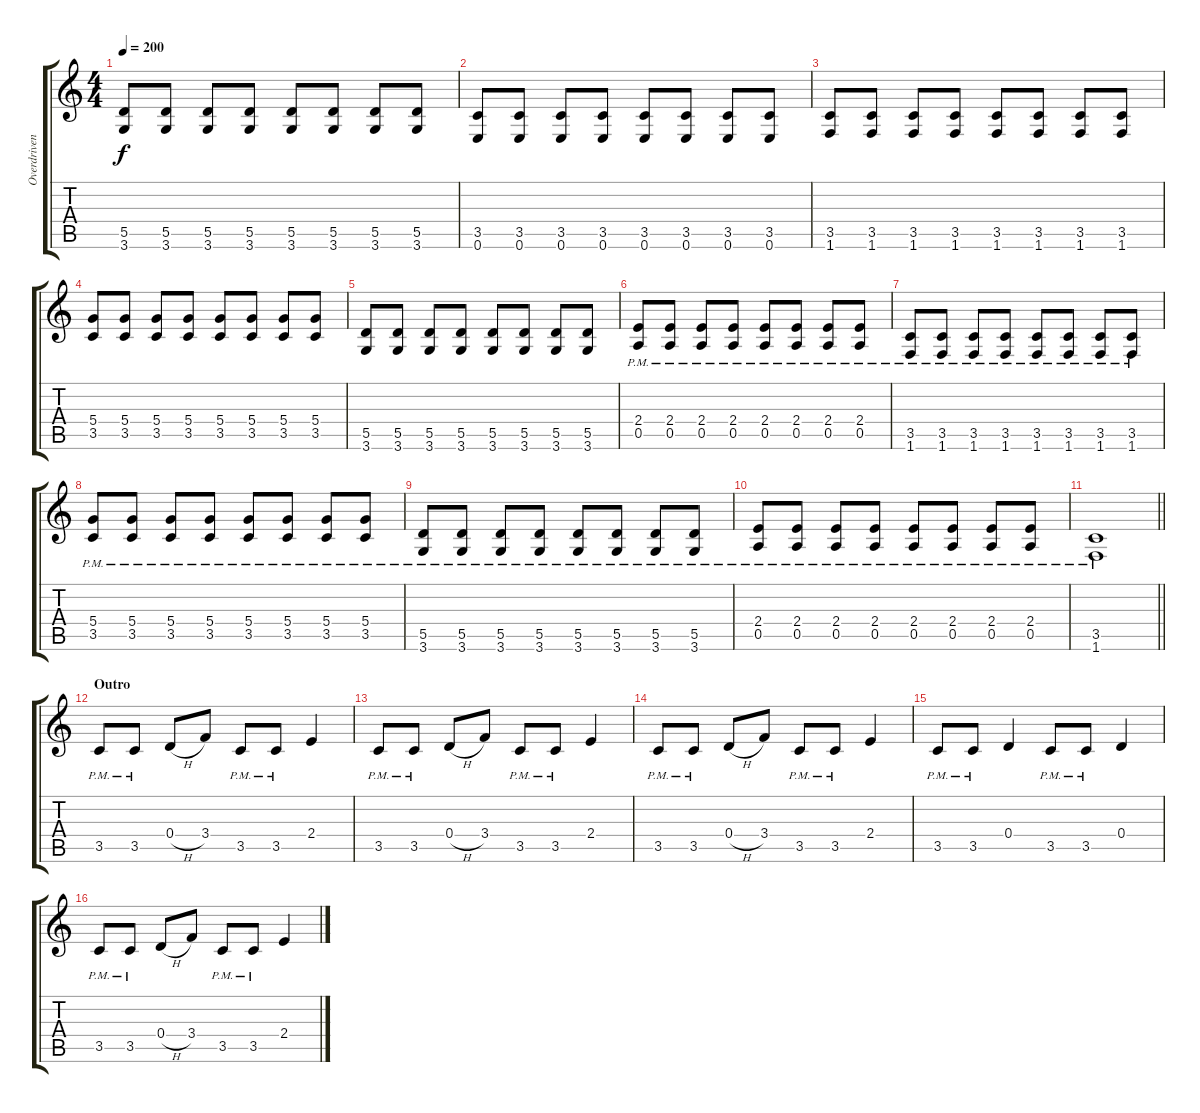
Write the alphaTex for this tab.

\track ("Overdriven Guitar (Tom)" "Overdriven") {instrument overdrivenguitar}
\staff {score tabs}
\tuning (E4 B3 G3 D3 A2 E2) {hide}
\ts (4 4)
\tempo 200
\clef g2
\ks c
(5.5 3.6).8{dy f} (5.5 3.6).8 (5.5 3.6).8 (5.5 3.6).8 (5.5 3.6).8 (5.5 3.6).8 (5.5 3.6).8 (5.5 3.6).8 |
(3.5 0.6).8 (3.5 0.6).8 (3.5 0.6).8 (3.5 0.6).8 (3.5 0.6).8 (3.5 0.6).8 (3.5 0.6).8 (3.5 0.6).8 |
(3.5 1.6).8 (3.5 1.6).8 (3.5 1.6).8 (3.5 1.6).8 (3.5 1.6).8 (3.5 1.6).8 (3.5 1.6).8 (3.5 1.6).8 |
(5.4 3.5).8 (5.4 3.5).8 (5.4 3.5).8 (5.4 3.5).8 (5.4 3.5).8 (5.4 3.5).8 (5.4 3.5).8 (5.4 3.5).8 |
(5.5 3.6).8 (5.5 3.6).8 (5.5 3.6).8 (5.5 3.6).8 (5.5 3.6).8 (5.5 3.6).8 (5.5 3.6).8 (5.5 3.6).8 |
(2.4{pm} 0.5{pm}).8 (2.4{pm} 0.5{pm}).8 (2.4{pm} 0.5{pm}).8 (2.4{pm} 0.5{pm}).8 (2.4{pm} 0.5{pm}).8 (2.4{pm} 0.5{pm}).8 (2.4{pm} 0.5{pm}).8 (2.4{pm} 0.5{pm}).8 |
(3.5{pm} 1.6{pm}).8 (3.5{pm} 1.6{pm}).8 (3.5{pm} 1.6{pm}).8 (3.5{pm} 1.6{pm}).8 (3.5{pm} 1.6{pm}).8 (3.5{pm} 1.6{pm}).8 (3.5{pm} 1.6{pm}).8 (3.5{pm} 1.6{pm}).8 |
(5.4{pm} 3.5{pm}).8 (5.4{pm} 3.5{pm}).8 (5.4{pm} 3.5{pm}).8 (5.4{pm} 3.5{pm}).8 (5.4{pm} 3.5{pm}).8 (5.4{pm} 3.5{pm}).8 (5.4{pm} 3.5{pm}).8 (5.4{pm} 3.5{pm}).8 |
(5.5{pm} 3.6{pm}).8 (5.5{pm} 3.6{pm}).8 (5.5{pm} 3.6{pm}).8 (5.5{pm} 3.6{pm}).8 (5.5{pm} 3.6{pm}).8 (5.5{pm} 3.6{pm}).8 (5.5{pm} 3.6{pm}).8 (5.5{pm} 3.6{pm}).8 |
(2.4{pm} 0.5{pm}).8 (2.4{pm} 0.5{pm}).8 (2.4{pm} 0.5{pm}).8 (2.4{pm} 0.5{pm}).8 (2.4{pm} 0.5{pm}).8 (2.4{pm} 0.5{pm}).8 (2.4{pm} 0.5{pm}).8 (2.4{pm} 0.5{pm}).8 |
\barLineRight lightlight
(3.5{pm} 1.6{pm}).1 |
\section ("" "Outro")
3.5{pm}.8{volume 10} 3.5{pm}.8 0.4{h}.8 3.4.8 3.5{pm}.8 3.5{pm}.8 2.4.4 |
3.5{pm}.8 3.5{pm}.8 0.4{h}.8 3.4.8 3.5{pm}.8 3.5{pm}.8 2.4.4 |
3.5{pm}.8 3.5{pm}.8 0.4{h}.8 3.4.8 3.5{pm}.8 3.5{pm}.8 2.4.4 |
3.5{pm}.8 3.5{pm}.8 0.4.4 3.5{pm}.8 3.5{pm}.8 0.4.4 |
3.5{pm}.8 3.5{pm}.8 0.4{h}.8 3.4.8 3.5{pm}.8 3.5{pm}.8 2.4.4
